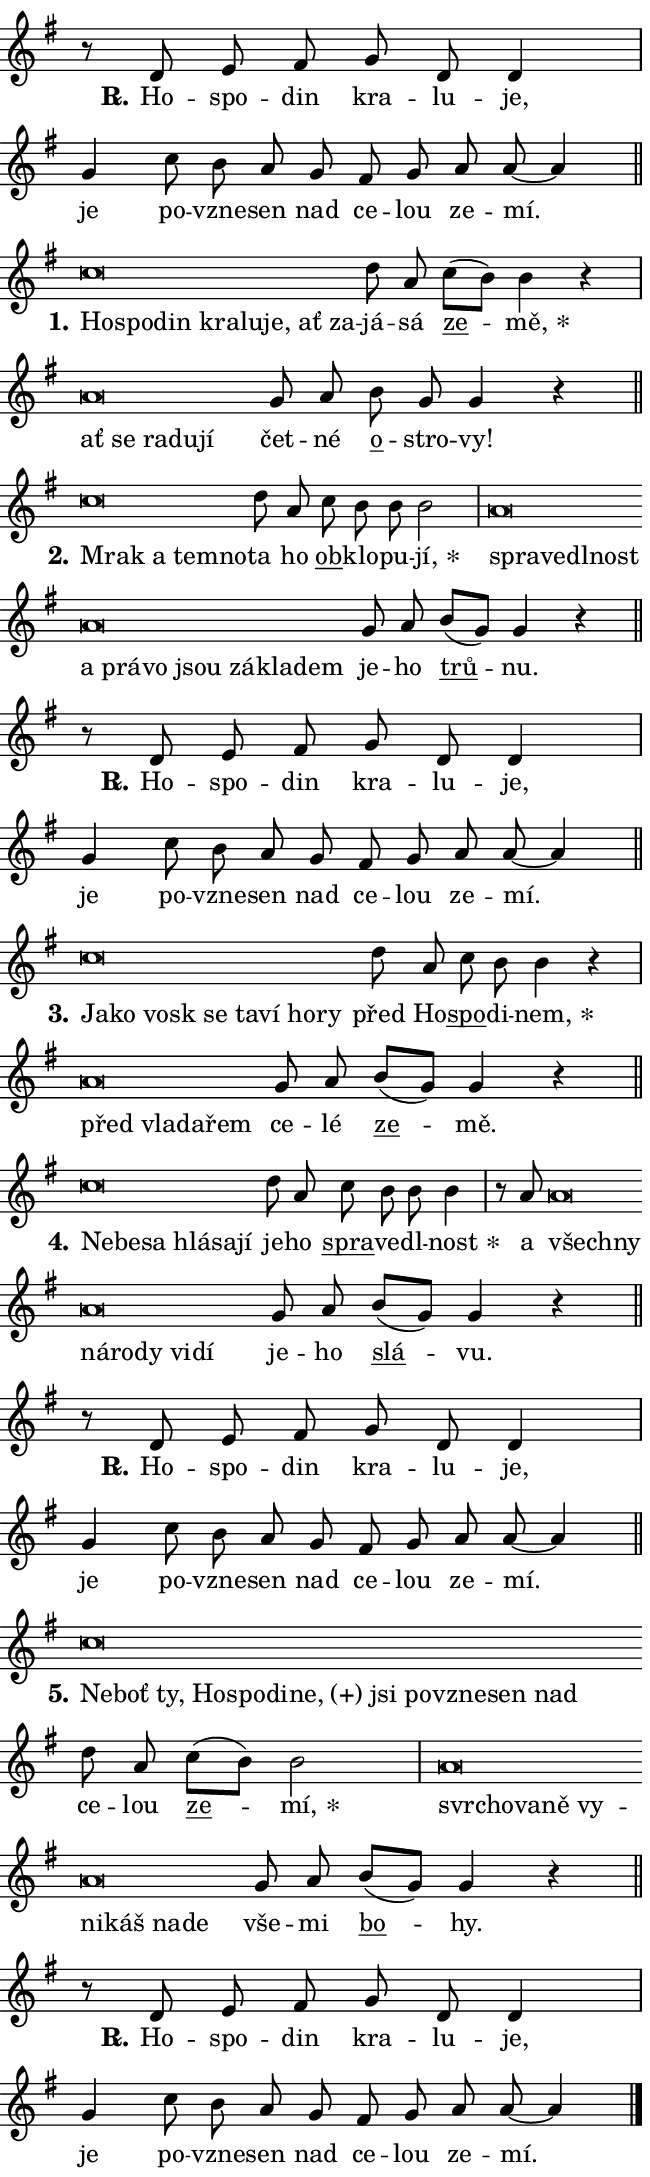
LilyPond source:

\version "2.24.0"
\header { tagline = "" }
\paper {
  indent = 0\cm
  top-margin = 0\cm
  right-margin = 0.13\cm % to fit lyric hyphens
  bottom-margin = 0\cm
  left-margin = 0\cm
  paper-width = 11\cm
  page-breaking = #ly:one-page-breaking
  system-system-spacing.basic-distance = #11
  score-system-spacing.basic-distance = #11
  ragged-last = ##f
}


%% Author: Thomas Morley
%% https://lists.gnu.org/archive/html/lilypond-user/2020-05/msg00002.html
#(define (line-position grob)
"Returns position of @var[grob} in current system:
   @code{'start}, if at first time-step
   @code{'end}, if at last time-step
   @code{'middle} otherwise
"
  (let* ((col (ly:item-get-column grob))
         (ln (ly:grob-object col 'left-neighbor))
         (rn (ly:grob-object col 'right-neighbor))
         (col-to-check-left (if (ly:grob? ln) ln col))
         (col-to-check-right (if (ly:grob? rn) rn col))
         (break-dir-left
           (and
             (ly:grob-property col-to-check-left 'non-musical #f)
             (ly:item-break-dir col-to-check-left)))
         (break-dir-right
           (and
             (ly:grob-property col-to-check-right 'non-musical #f)
             (ly:item-break-dir col-to-check-right))))
        (cond ((eqv? 1 break-dir-left) 'start)
              ((eqv? -1 break-dir-right) 'end)
              (else 'middle))))

#(define (tranparent-at-line-position vctor)
  (lambda (grob)
  "Relying on @code{line-position} select the relevant enry from @var{vctor}.
Used to determine transparency,"
    (case (line-position grob)
      ((end) (not (vector-ref vctor 0)))
      ((middle) (not (vector-ref vctor 1)))
      ((start) (not (vector-ref vctor 2))))))

noteHeadBreakVisibility =
#(define-music-function (break-visibility)(vector?)
"Makes @code{NoteHead}s transparent relying on @var{break-visibility}"
#{
  \override NoteHead.transparent =
    #(tranparent-at-line-position break-visibility)
#})

#(define delete-ledgers-for-transparent-note-heads
  (lambda (grob)
    "Reads whether a @code{NoteHead} is transparent.
If so this @code{NoteHead} is removed from @code{'note-heads} from
@var{grob}, which is supposed to be @code{LedgerLineSpanner}.
As a result ledgers are not printed for this @code{NoteHead}"
    (let* ((nhds-array (ly:grob-object grob 'note-heads))
           (nhds-list
             (if (ly:grob-array? nhds-array)
                 (ly:grob-array->list nhds-array)
                 '()))
           ;; Relies on the transparent-property being done before
           ;; Staff.LedgerLineSpanner.after-line-breaking is executed.
           ;; This is fragile ...
           (to-keep
             (remove
               (lambda (nhd)
                 (ly:grob-property nhd 'transparent #f))
               nhds-list)))
      ;; TODO find a better method to iterate over grob-arrays, similiar
      ;; to filter/remove etc for lists
      ;; For now rebuilt from scratch
      (set! (ly:grob-object grob 'note-heads)  '())
      (for-each
        (lambda (nhd)
          (ly:pointer-group-interface::add-grob grob 'note-heads nhd))
        to-keep))))

squashNotes = {
  \override NoteHead.X-extent = #'(-0.2 . 0.2)
  \override NoteHead.Y-extent = #'(-0.75 . 0)
  \override NoteHead.stencil =
    #(lambda (grob)
       (let ((pos (ly:grob-property grob 'staff-position)))
         (begin
           (if (< pos -7) (display "ERROR: Lower brevis then expected\n") (display ""))
           (if (<= pos -6) ly:text-interface::print ly:note-head::print))))
}
unSquashNotes = {
  \revert NoteHead.X-extent
  \revert NoteHead.Y-extent
  \revert NoteHead.stencil
}

hideNotes = \noteHeadBreakVisibility #begin-of-line-visible
unHideNotes = \noteHeadBreakVisibility #all-visible

% work-around for resetting accidentals
% https://lilypond.org/doc/v2.23/Documentation/notation/displaying-rhythms#unmetered-music
cadenzaMeasure = {
  \cadenzaOff
  \partial 1024 s1024
  \cadenzaOn
}

#(define-markup-command (accent layout props text) (markup?)
  "Underline accented syllable"
  (interpret-markup layout props
    #{\markup \override #'(offset . 4.3) \underline { #text }#}))

responsum = \markup \concat {
  "R" \hspace #-1.05 \path #0.1 #'((moveto 0 0.07) (lineto 0.9 0.8)) \hspace #0.05 "."
}

spaceSize = #0.6828661417322834 % exact space size for TeX Gyre Schola

\layout {
  \context {
    \Staff
    \remove "Time_signature_engraver"
    \override LedgerLineSpanner.after-line-breaking = #delete-ledgers-for-transparent-note-heads
  }
  \context {
    \Lyrics {
      \override LyricSpace.minimum-distance = \spaceSize
      \override LyricText.font-name = #"TeX Gyre Schola"
      \override LyricText.font-size = 1
      \override StanzaNumber.font-name = #"TeX Gyre Schola Bold"
      \override StanzaNumber.font-size = 1
    }
  }
  \context {
    \Score 
    \override NoteHead.text =
      #(lambda (grob) 
        (let ((pos (ly:grob-property grob 'staff-position)))
          #{\markup {
            \combine
              \halign #-0.55 \raise #(if (= pos -6) 0 0.5) \override #'(thickness . 2) \draw-line #'(3.2 . 0)
              \musicglyph "noteheads.sM1"
          }#}))
  }
}

% magnetic-lyrics.ily
%
%   written by
%     Jean Abou Samra <jean@abou-samra.fr>
%     Werner Lemberg <wl@gnu.org>
%
%   adapted by
%     Jiri Hon <jiri.hon@gmail.com>
%
% Version 2022-Apr-15

% https://www.mail-archive.com/lilypond-user@gnu.org/msg149350.html

#(define (Left_hyphen_pointer_engraver context)
   "Collect syllable-hyphen-syllable occurrences in lyrics and store
them in properties.  This engraver only looks to the left.  For
example, if the lyrics input is @code{foo -- bar}, it does the
following.

@itemize @bullet
@item
Set the @code{text} property of the @code{LyricHyphen} grob between
@q{foo} and @q{bar} to @code{foo}.

@item
Set the @code{left-hyphen} property of the @code{LyricText} grob with
text @q{foo} to the @code{LyricHyphen} grob between @q{foo} and
@q{bar}.
@end itemize

Use this auxiliary engraver in combination with the
@code{lyric-@/text::@/apply-@/magnetic-@/offset!} hook."
   (let ((hyphen #f)
         (text #f))
     (make-engraver
      (acknowledgers
       ((lyric-syllable-interface engraver grob source-engraver)
        (set! text grob)))
      (end-acknowledgers
       ((lyric-hyphen-interface engraver grob source-engraver)
        ;(when (not (grob::has-interface grob 'lyric-space-interface))
          (set! hyphen grob)));)
      ((stop-translation-timestep engraver)
       (when (and text hyphen)
         (ly:grob-set-object! text 'left-hyphen hyphen))
       (set! text #f)
       (set! hyphen #f)))))

#(define (lyric-text::apply-magnetic-offset! grob)
   "If the space between two syllables is less than the value in
property @code{LyricText@/.details@/.squash-threshold}, move the right
syllable to the left so that it gets concatenated with the left
syllable.

Use this function as a hook for
@code{LyricText@/.after-@/line-@/breaking} if the
@code{Left_@/hyphen_@/pointer_@/engraver} is active."
   (let ((hyphen (ly:grob-object grob 'left-hyphen #f)))
     (when hyphen
       (let ((left-text (ly:spanner-bound hyphen LEFT)))
         (when (grob::has-interface left-text 'lyric-syllable-interface)
           (let* ((common (ly:grob-common-refpoint grob left-text X))
                  (this-x-ext (ly:grob-extent grob common X))
                  (left-x-ext
                   (begin
                     ;; Trigger magnetism for left-text.
                     (ly:grob-property left-text 'after-line-breaking)
                     (ly:grob-extent left-text common X)))
                  ;; `delta` is the gap width between two syllables.
                  (delta (- (interval-start this-x-ext)
                            (interval-end left-x-ext)))
                  (details (ly:grob-property grob 'details))
                  (threshold (assoc-get 'squash-threshold details 0.2)))
             (when (< delta threshold)
               (let* (;; We have to manipulate the input text so that
                      ;; ligatures crossing syllable boundaries are not
                      ;; disabled.  For languages based on the Latin
                      ;; script this is essentially a beautification.
                      ;; However, for non-Western scripts it can be a
                      ;; necessity.
                      (lt (ly:grob-property left-text 'text))
                      (rt (ly:grob-property grob 'text))
                      (is-space (grob::has-interface hyphen 'lyric-space-interface))
                      (space (if is-space " " ""))
                      (extra-delta (if is-space spaceSize 0))
                      ;; Append new syllable.
                      (ltrt-space (if (and (string? lt) (string? rt))
                                (string-append lt space rt)
                                (make-concat-markup (list lt space rt))))
                      ;; Right-align `ltrt` to the right side.
                      (ltrt-space-markup (grob-interpret-markup
                               grob
                               (make-translate-markup
                                (cons (interval-length this-x-ext) 0)
                                (make-right-align-markup ltrt-space)))))
                 (begin
                   ;; Don't print `left-text`.
                   (ly:grob-set-property! left-text 'stencil #f)
                   ;; Set text and stencil (which holds all collected
                   ;; syllables so far) and shift it to the left.
                   (ly:grob-set-property! grob 'text ltrt-space)
                   (ly:grob-set-property! grob 'stencil ltrt-space-markup)
                   (ly:grob-translate-axis! grob (- (- delta extra-delta)) X))))))))))


#(define (lyric-hyphen::displace-bounds-first grob)
   ;; Make very sure this callback isn't triggered too early.
   (let ((left (ly:spanner-bound grob LEFT))
         (right (ly:spanner-bound grob RIGHT)))
     (ly:grob-property left 'after-line-breaking)
     (ly:grob-property right 'after-line-breaking)
     (ly:lyric-hyphen::print grob)))

squashThreshold = #0.4

\layout {
  \context {
    \Lyrics
    \consists #Left_hyphen_pointer_engraver
    \override LyricText.after-line-breaking =
      #lyric-text::apply-magnetic-offset!
    \override LyricHyphen.stencil = #lyric-hyphen::displace-bounds-first
    \override LyricText.details.squash-threshold = \squashThreshold
    \override LyricHyphen.minimum-distance = 0
    \override LyricHyphen.minimum-length = \squashThreshold
  }
}

squashText = \override LyricText.details.squash-threshold = 9999
unSquashText = \override LyricText.details.squash-threshold = \squashThreshold

leftText = \override LyricText.self-alignment-X = #LEFT
unLeftText = \revert LyricText.self-alignment-X

starOffset = #(lambda (grob) 
                (let ((x_offset (ly:self-alignment-interface::aligned-on-x-parent grob)))
                  (if (= x_offset 0) 0 (+ x_offset 1.2))))

star = #(define-music-function (syllable)(string?)
"Append star separator at the end of a syllable"
#{
  \once \override LyricText.X-offset = #starOffset
  \lyricmode { \markup {
    #syllable
    \override #'((font-name . "TeX Gyre Schola Bold")) \hspace #0.2 \lower #0.65 \larger "*"
  } }
#})

starAccent = #(define-music-function (syllable)(string?)
"Append star separator at the end of a syllable and make accent"
#{
  \once \override LyricText.X-offset = #starOffset
  \lyricmode { \markup {
    \accent #syllable
    \override #'((font-name . "TeX Gyre Schola Bold")) \hspace #0.2 \lower #0.65 \larger "*"
  } }
#})

breath = #(define-music-function (syllable)(string?)
"Append breathing indicator at the end of a syllable"
#{
  \lyricmode { \markup { #syllable "+" } }
#})

optionalBreath = #(define-music-function (syllable)(string?)
"Append optional breathing indicator at the end of a syllable"
#{
  \lyricmode { \markup { #syllable "(+)" } }
#})


\score {
    <<
        \new Voice = "melody" { \cadenzaOn \key g \major \relative { r8 d'8 e fis g d d4 \cadenzaMeasure \bar "|" g c8 b a g \bar "" fis g a a~ a4 \cadenzaMeasure \bar "||" \break } }
        \new Lyrics \lyricsto "melody" { \lyricmode { \set stanza = \responsum
Ho -- spo -- din kra -- lu -- je, je po -- vzne -- sen nad ce -- lou ze -- mí. } }
    >>
    \layout {}
}

\score {
    <<
        \new Voice = "melody" { \cadenzaOn \key g \major \relative { \squashNotes c''\breve*1/16 \hideNotes \breve*1/16 \bar "" \breve*1/16 \bar "" \breve*1/16 \bar "" \breve*1/16 \bar "" \breve*1/16 \bar "" \breve*1/16 \breve*1/16 \bar "" \unHideNotes \unSquashNotes d8 a \bar "" c[( b)] b4 r \cadenzaMeasure \bar "|" \squashNotes a\breve*1/16 \hideNotes \breve*1/16 \bar "" \breve*1/16 \bar "" \breve*1/16 \breve*1/16 \bar "" \unHideNotes \unSquashNotes g8 a \bar "" b g g4 r \cadenzaMeasure \bar "||" \break } }
        \new Lyrics \lyricsto "melody" { \lyricmode { \set stanza = "1."
\leftText Ho -- \squashText spo -- din kra -- lu -- je, ať za -- \unLeftText \unSquashText já -- sá \markup \accent ze -- \star mě, \leftText ať \squashText se ra -- du -- jí \unLeftText \unSquashText čet -- né \markup \accent o -- stro -- vy! } }
    >>
    \layout {}
}

\score {
    <<
        \new Voice = "melody" { \cadenzaOn \key g \major \relative { \squashNotes c''\breve*1/16 \hideNotes \breve*1/16 \bar "" \breve*1/16 \breve*1/16 \bar "" \unHideNotes \unSquashNotes d8 a \bar "" c b b b2 \cadenzaMeasure \bar "|" \squashNotes a\breve*1/16 \hideNotes \breve*1/16 \bar "" \breve*1/16 \bar "" \breve*1/16 \bar "" \breve*1/16 \bar "" \breve*1/16 \bar "" \breve*1/16 \bar "" \breve*1/16 \bar "" \breve*1/16 \bar "" \breve*1/16 \breve*1/16 \bar "" \unHideNotes \unSquashNotes g8 a \bar "" b[( g)] g4 r \cadenzaMeasure \bar "||" \break } }
        \new Lyrics \lyricsto "melody" { \lyricmode { \set stanza = "2."
\leftText Mrak \squashText a tem -- no -- \unLeftText \unSquashText ta ho \markup \accent ob -- klo -- pu -- \star jí, \leftText spra -- \squashText ve -- dl -- nost a prá -- vo jsou zá -- kla -- dem \unLeftText \unSquashText je -- ho \markup \accent trů -- nu. } }
    >>
    \layout {}
}

\score {
    <<
        \new Voice = "melody" { \cadenzaOn \key g \major \relative { r8 d'8 e fis g d d4 \cadenzaMeasure \bar "|" g c8 b a g \bar "" fis g a a~ a4 \cadenzaMeasure \bar "||" \break } }
        \new Lyrics \lyricsto "melody" { \lyricmode { \set stanza = \responsum
Ho -- spo -- din kra -- lu -- je, je po -- vzne -- sen nad ce -- lou ze -- mí. } }
    >>
    \layout {}
}

\score {
    <<
        \new Voice = "melody" { \cadenzaOn \key g \major \relative { \squashNotes c''\breve*1/16 \hideNotes \breve*1/16 \bar "" \breve*1/16 \bar "" \breve*1/16 \bar "" \breve*1/16 \bar "" \breve*1/16 \bar "" \breve*1/16 \breve*1/16 \bar "" \unHideNotes \unSquashNotes d8 a \bar "" c b b4 r \cadenzaMeasure \bar "|" \squashNotes a\breve*1/16 \hideNotes \breve*1/16 \bar "" \breve*1/16 \breve*1/16 \bar "" \unHideNotes \unSquashNotes g8 a \bar "" b[( g)] g4 r \cadenzaMeasure \bar "||" \break } }
        \new Lyrics \lyricsto "melody" { \lyricmode { \set stanza = "3."
\leftText Ja -- \squashText ko vosk se ta -- ví ho -- ry \unLeftText \unSquashText před Ho -- \markup \accent spo -- di -- \star nem, \leftText před \squashText vla -- da -- řem \unLeftText \unSquashText ce -- lé \markup \accent ze -- mě. } }
    >>
    \layout {}
}

\score {
    <<
        \new Voice = "melody" { \cadenzaOn \key g \major \relative { \squashNotes c''\breve*1/16 \hideNotes \breve*1/16 \bar "" \breve*1/16 \bar "" \breve*1/16 \bar "" \breve*1/16 \breve*1/16 \bar "" \unHideNotes \unSquashNotes d8 a \bar "" c b b b4 \cadenzaMeasure \bar "|" r8 a8 \squashNotes a\breve*1/16 \hideNotes \breve*1/16 \bar "" \breve*1/16 \bar "" \breve*1/16 \bar "" \breve*1/16 \bar "" \breve*1/16 \breve*1/16 \bar "" \unHideNotes \unSquashNotes g8 a \bar "" b[( g)] g4 r \cadenzaMeasure \bar "||" \break } }
        \new Lyrics \lyricsto "melody" { \lyricmode { \set stanza = "4."
\leftText Ne -- \squashText be -- sa hlá -- sa -- jí \unLeftText \unSquashText je -- ho \markup \accent spra -- ve -- dl -- \star nost a \leftText všech -- \squashText ny ná -- ro -- dy vi -- dí \unLeftText \unSquashText je -- ho \markup \accent slá -- vu. } }
    >>
    \layout {}
}

\score {
    <<
        \new Voice = "melody" { \cadenzaOn \key g \major \relative { r8 d'8 e fis g d d4 \cadenzaMeasure \bar "|" g c8 b a g \bar "" fis g a a~ a4 \cadenzaMeasure \bar "||" \break } }
        \new Lyrics \lyricsto "melody" { \lyricmode { \set stanza = \responsum
Ho -- spo -- din kra -- lu -- je, je po -- vzne -- sen nad ce -- lou ze -- mí. } }
    >>
    \layout {}
}

\score {
    <<
        \new Voice = "melody" { \cadenzaOn \key g \major \relative { \squashNotes c''\breve*1/16 \hideNotes \breve*1/16 \bar "" \breve*1/16 \bar "" \breve*1/16 \bar "" \breve*1/16 \bar "" \breve*1/16 \bar "" \breve*1/16 \bar "" \breve*1/16 \bar "" \breve*1/16 \bar "" \breve*1/16 \bar "" \breve*1/16 \breve*1/16 \bar "" \unHideNotes \unSquashNotes d8 a \bar "" c[( b)] b2 \cadenzaMeasure \bar "|" \squashNotes a\breve*1/16 \hideNotes \breve*1/16 \bar "" \breve*1/16 \bar "" \breve*1/16 \bar "" \breve*1/16 \bar "" \breve*1/16 \bar "" \breve*1/16 \bar "" \breve*1/16 \breve*1/16 \bar "" \unHideNotes \unSquashNotes g8 a \bar "" b[( g)] g4 r \cadenzaMeasure \bar "||" \break } }
        \new Lyrics \lyricsto "melody" { \lyricmode { \set stanza = "5."
\leftText Ne -- \squashText boť ty, Ho -- spo -- di -- \optionalBreath ne, jsi po -- vzne -- sen nad \unLeftText \unSquashText ce -- lou \markup \accent ze -- \star mí, \leftText svr -- \squashText cho -- va -- ně vy -- ni -- káš na -- de \unLeftText \unSquashText vše -- mi \markup \accent bo -- hy. } }
    >>
    \layout {}
}

\score {
    <<
        \new Voice = "melody" { \cadenzaOn \key g \major \relative { r8 d'8 e fis g d d4 \cadenzaMeasure \bar "|" g c8 b a g \bar "" fis g a a~ a4 \cadenzaMeasure \bar "||" \break } \bar "|." }
        \new Lyrics \lyricsto "melody" { \lyricmode { \set stanza = \responsum
Ho -- spo -- din kra -- lu -- je, je po -- vzne -- sen nad ce -- lou ze -- mí. } }
    >>
    \layout {}
}
